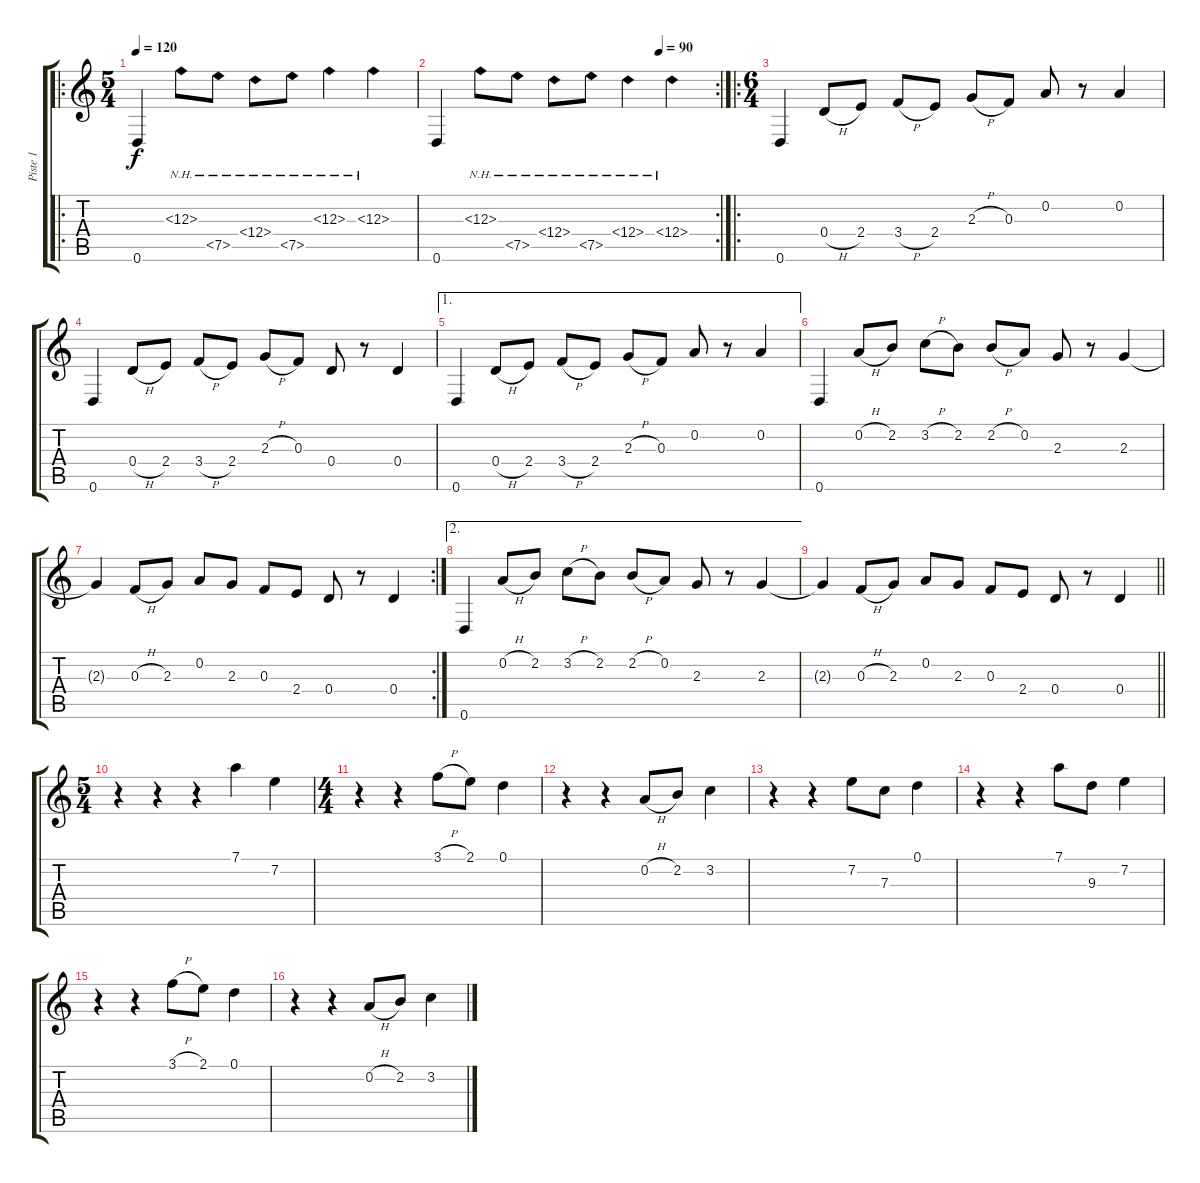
\track ("Piste 1" "Piste 1") {instrument acousticguitarsteel}
\staff {score tabs}
\tuning (D4 A3 F3 D3 A2 D2) {hide}
\ro
\ts (5 4)
\tempo 120
\tempo 90
\tempo 120
\clef g2
\ks c
0.6.4{dy f instrument acousticguitarsteel} 12.3{nh}.8 7.5{nh}.8 12.4{nh}.8 7.5{nh}.8 12.3{nh}.4 12.3{nh}.4 |
\rc 2
\tempo (90 0.8)
0.6.4 12.3{nh}.8 7.5{nh}.8 12.4{nh}.8 7.5{nh}.8 12.4{nh}.4 12.4{nh}.4 |
\ro
\ts (6 4)
0.6.4 0.4{h}.8 2.4.8 3.4{h}.8 2.4.8 2.3{h}.8 0.3.8 0.2.8 r.8 0.2.4 |
0.6.4 0.4{h}.8 2.4.8 3.4{h}.8 2.4.8 2.3{h}.8 0.3.8 0.4.8 r.8 0.4.4 |
\ae 1
0.6.4 0.4{h}.8 2.4.8 3.4{h}.8 2.4.8 2.3{h}.8 0.3.8 0.2.8 r.8 0.2.4 |
0.6.4 0.2{h}.8 2.2.8 3.2{h}.8 2.2.8 2.2{h}.8 0.2.8 2.3.8 r.8 2.3.4 |
\rc 2
2.3{t}.4 0.3{h}.8 2.3.8 0.2.8 2.3.8 0.3.8 2.4.8 0.4.8 r.8 0.4.4 |
\ae 2
0.6.4 0.2{h}.8 2.2.8 3.2{h}.8 2.2.8 2.2{h}.8 0.2.8 2.3.8 r.8 2.3.4 |
\barLineRight lightlight
2.3{t}.4 0.3{h}.8 2.3.8 0.2.8 2.3.8 0.3.8 2.4.8 0.4.8 r.8 0.4.4 |
\ts (5 4)
r.4 r.4 r.4 7.1.4 7.2.4 |
\ts (4 4)
r.4 r.4 3.1{h}.8 2.1.8 0.1.4 |
r.4 r.4 0.2{h}.8 2.2.8 3.2.4 |
r.4 r.4 7.2.8 7.3.8 0.1.4 |
r.4 r.4 7.1.8 9.3.8 7.2.4 |
r.4 r.4 3.1{h}.8 2.1.8 0.1.4 |
r.4 r.4 0.2{h}.8 2.2.8 3.2.4
